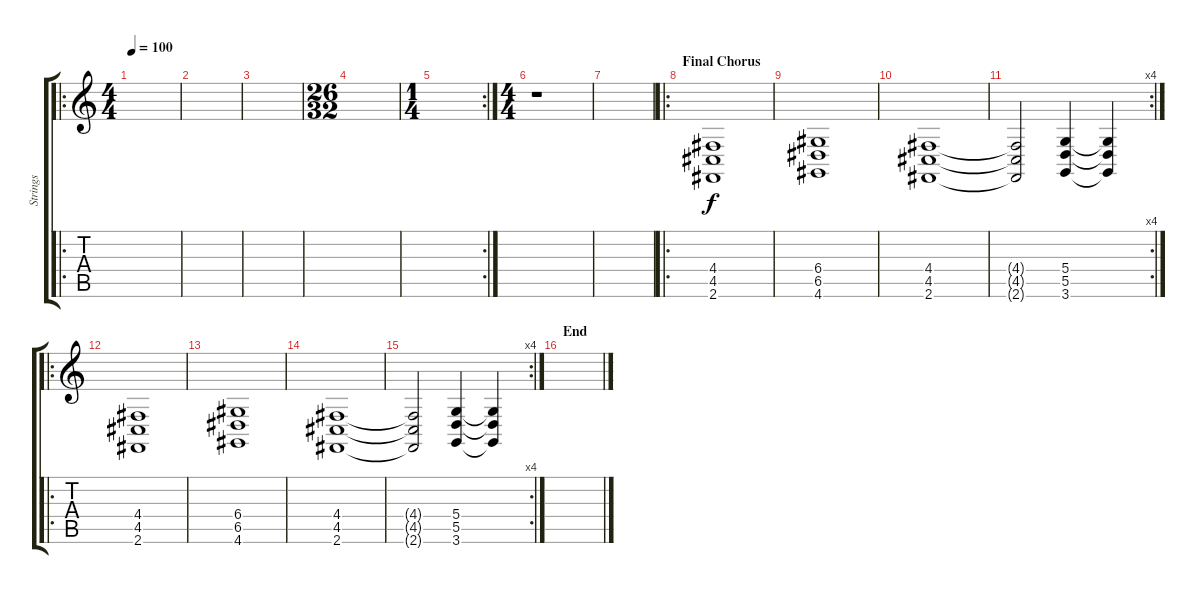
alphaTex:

\track ("Strings" "Strings") {instrument stringensemble2}
\staff {score tabs}
\tuning (E4 B3 G3 D3 A2 E2) {hide}
\ro
\ts (4 4)
\tempo 100
\clef g2
\ks c
|
|
|
\ts (26 32)
|
\rc 2
\ts (1 4)
|
\ts (4 4)
r.1 |
|
\ro
\section ("" "Final Chorus")
(4.4 4.5 2.6).1 |
(6.4 6.5 4.6).1 |
(4.4 4.5 2.6).1 |
\rc 4
(4.4{t} 4.5{t} 2.6{t}).2 (5.4 5.5 3.6).4 (5.4{t} 5.5{t} 3.6{t}).4 |
\ro
(4.4 4.5 2.6).1 |
(6.4 6.5 4.6).1 |
(4.4 4.5 2.6).1 |
\rc 4
(4.4{t} 4.5{t} 2.6{t}).2 (5.4 5.5 3.6).4 (5.4{t} 5.5{t} 3.6{t}).4 |
\section ("" "End")
